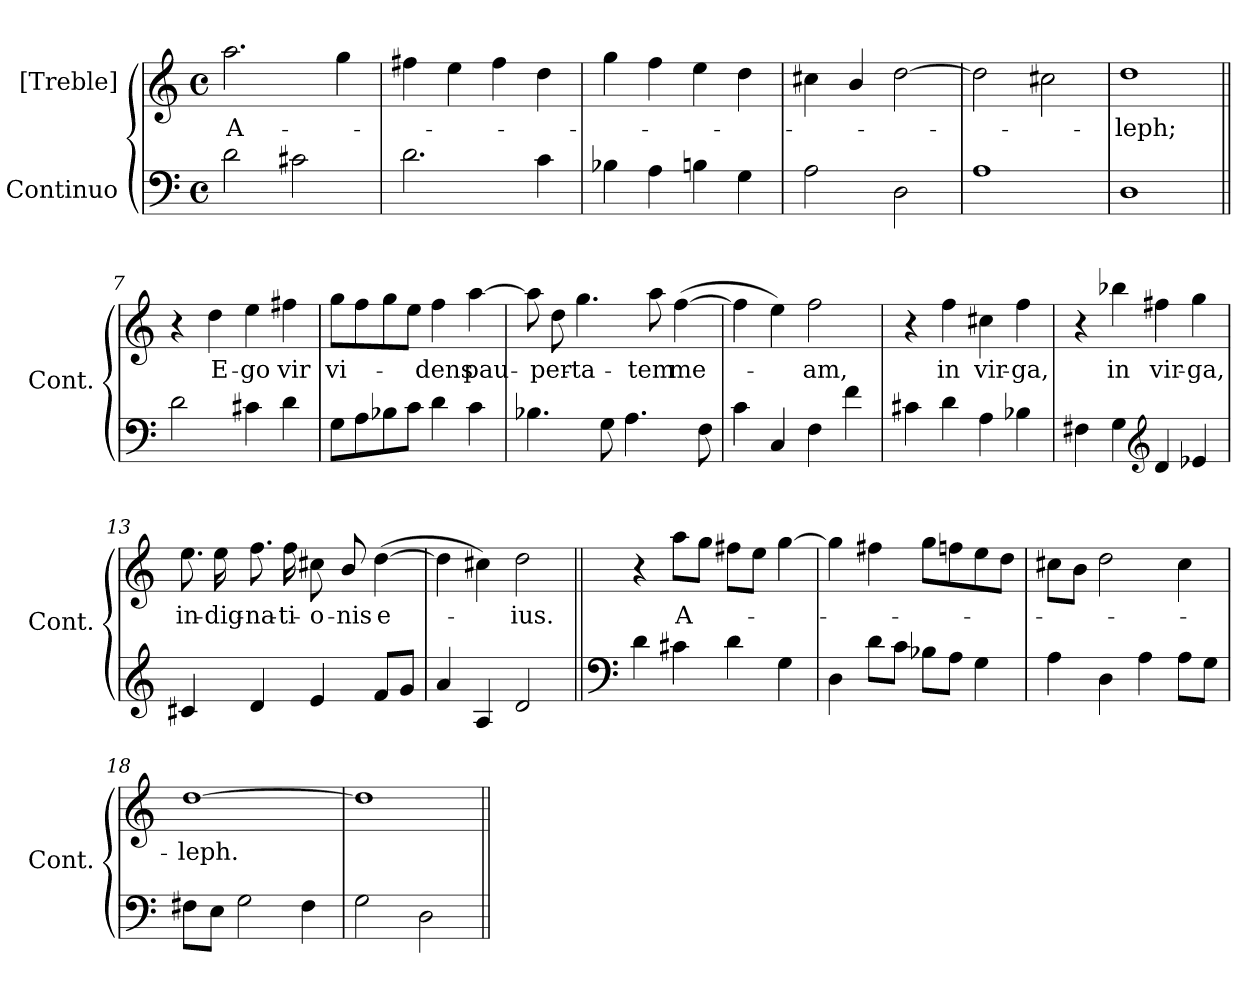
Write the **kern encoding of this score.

**kern	**kern	**text
*part2	*part1	*part1
*staff2	*staff1	*staff1
*I"Continuo	*I"[Treble]	*
*I'Cont.	*	*
!!LO:PB:g=z
*clefF4	*clefG2	*
*k[]	*k[]	*
*C:	*C:	*
*M4/4	*M4/4	*
*met(c)	*met(c)	*
=1	=1	=1
!	!	!LO:LY:b:color=#000000
2di\	2.aai\	A-
2c#Xi\	.	.
.	4ggi\	.
=2	=2	=2
2.di\	4ff#Xi\	.
.	4eei\	.
.	4ff#i\	.
4ci\	4ddi\	.
=3	=3	=3
4B-Xi\	4ggi\	.
4Ai\	4ffi\	.
4Bni\	4eei\	.
4Gi\	4ddi\	.
=4	=4	=4
2Ai\	4cc#Xi\	.
.	4bi/	.
2Di\	[2ddi\	.
=5	=5	=5
1Ai	2ddi\]	.
.	2cc#Xi\	.
=6	=6	=6
!	!	!LO:LY:b:color=#000000
1Di	1ddi	-leph;
!!LO:LB:g=z
=7||	=7||	=7||
2di\	4r	.
!	!	!LO:LY:b:color=#000000
.	4ddi\	E-
!	!	!LO:LY:b:color=#000000
4c#Xi\	4eei\	-go
!	!	!LO:LY:b:color=#000000
4di\	4ff#Xi\	vir
=8	=8	=8
!	!	!LO:LY:b:color=#000000
8Gi\L	8ggi\L	vi-
8Ai\	8ffi\	.
8B-Xi\	8ggi\	.
8ci\J	8eei\J	.
!	!	!LO:LY:b:color=#000000
4di\	4ffi\	-dens
!	!	!LO:LY:b:color=#000000
4ci\	[4aai\	pau-
=9	=9	=9
4.B-Xi\	8aai\]	.
!	!	!LO:LY:b:color=#000000
.	8ddi\	-per-
!	!	!LO:LY:b:color=#000000
.	4.ggi\	-ta-
8Gi\	.	.
4.Ai\	.	.
!	!	!LO:LY:b:color=#000000
.	8aai\	-tem
!	!	!LO:LY:b:color=#000000
.	([4ffi\	me-
8Fi\	.	.
=10	=10	=10
4ci\	4ffi\]	.
4Ci/	4eei\)	.
!	!	!LO:LY:b:color=#000000
4Fi\	2ffi\	-am,
4fi\	.	.
=11	=11	=11
4c#Xi\	4r	.
!	!	!LO:LY:b:color=#000000
4di\	4ffi\	in
!	!	!LO:LY:b:color=#000000
4Ai\	4cc#Xi\	vir-
!	!	!LO:LY:b:color=#000000
4B-Xi\	4ffi\	-ga,
=12	=12	=12
4F#Xi\	4r	.
!	!	!LO:LY:b:color=#000000
4Gi\	4bb-Xi\	in
*clefG2	*	*
!	!	!LO:LY:b:color=#000000
4di/	4ff#Xi\	vir-
!	!	!LO:LY:b:color=#000000
4e-Xi/	4ggi\	-ga,
!!LO:LB:g=z
=13	=13	=13
!	!	!LO:LY:b:color=#000000
4c#Xi/	8.eei\	in-
!	!	!LO:LY:b:color=#000000
.	16eei\	-dig-
!	!	!LO:LY:b:color=#000000
4di/	8.ffi\	-na-
!	!	!LO:LY:b:color=#000000
.	16ffi\	-ti-
!	!	!LO:LY:b:color=#000000
4ei/	8cc#Xi\	-o-
!	!	!LO:LY:b:color=#000000
.	8bi/	-nis
!	!	!LO:LY:b:color=#000000
8fi/L	([4ddi\	e-
8gi/J	.	.
=14	=14	=14
4ai/	4ddi\]	.
4Ai/	4cc#Xi\)	.
!	!	!LO:LY:b:color=#000000
2di/	2ddi\	-ius.
=15||	=15||	=15||
*clefF4	*	*
4di\	4r	.
!	!	!LO:LY:b:color=#000000
4c#Xi\	8aai\L	A-
.	8ggi\J	.
4di\	8ff#Xi\L	.
.	8eei\J	.
4Gi\	[4ggi\	.
=16	=16	=16
4Di\	4ggi\]	.
8di\L	4ff#Xi\	.
8ci\J	.	.
8B-Xi\L	8ggi\L	.
8Ai\J	8ffni\	.
4Gi\	8eei\	.
.	8ddi\J	.
=17	=17	=17
4Ai\	8cc#Xi\L	.
.	8bi\J	.
4Di\	2ddi\	.
4Ai\	.	.
8Ai\L	4cc#i\	.
8Gi\J	.	.
!!LO:LB:g=z
=18	=18	=18
!	!	!LO:LY:b:color=#000000
8F#Xi\L	[1ddi	-leph.
8Ei\J	.	.
2Gi\	.	.
4F#i\	.	.
=19	=19	=19
2Gi\	1ddi]	.
2Di\	.	.
=||	=||	=||
*-	*-	*-
